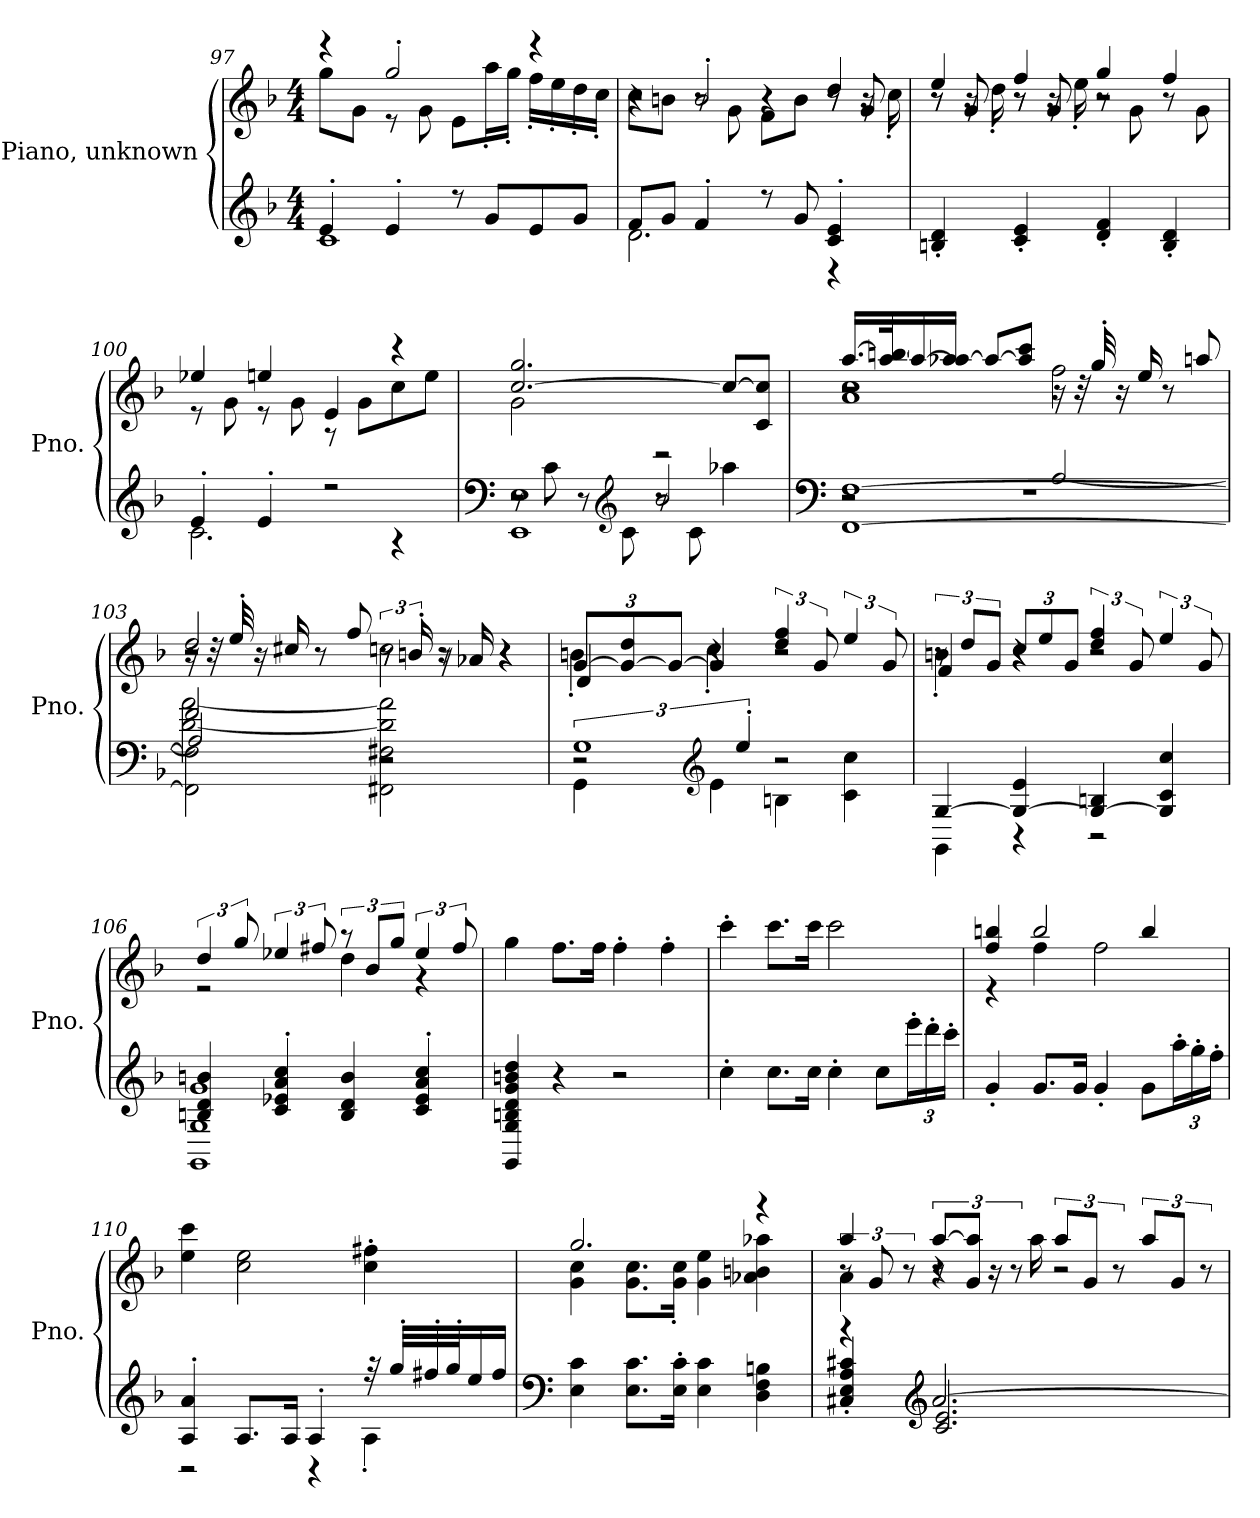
**kern	**kern
*part1	*part1
*staff2	*staff1
*I"Piano, unknown	*
*I'Pno.	*
!!LO:LB:g=z
*clefG2	*clefG2
*k[b-]	*k[b-]
*M4/4	*M4/4
=97	=97
*^	*^
4e'/	1c	4r	8gg\L
.	.	.	8g\J
4e'/	.	2gg'/	8r
.	.	.	8g\
8r	.	.	8e\L
8g/L	.	.	16aa'\L
.	.	.	16gg'\JJ
8e/	.	4r	16ff'\LL
.	.	.	16ee'\
8g/J	.	.	16dd'\
.	.	.	16cc'\JJ
=98	=98	=98	=98
*	*	*	*^
8f/L	2.d\	4r	8cc\L	2r
8g/J	.	.	8bn\J	.
4f'/	.	2b'/	8r	.
.	.	.	8g\	.
8r	.	.	8f\L	4r
8g/	.	.	8b\J	.
4c/' 4e/'	4r	4dd/	8r	8r
.	.	.	16r	8g/
.	.	.	16cc'\	.
*v	*v	*	*	*
=99	=99	=99	=99
4Bn/' 4d/'	4ee/	8r	8r
.	.	16r	8g/
.	.	16dd'\	.
4c/' 4e/'	4ff/	8r	8r
.	.	16r	8g/
.	.	16ee'\	.
4d/' 4f/'	4gg/	8r	2r
.	.	8g\	.
4B/' 4d/'	4ff/	8r	.
.	.	8g\	.
*	*	*v	*v
=100	=100	=100
*^	*	*
4e'/	2.c\	4ee-X/	8r
.	.	.	8g\
4e'/	.	4een/	8r
.	.	.	8g\
2r	.	4e/	8r
.	.	.	8g\L
.	4r	4r	8cc\
.	.	.	8ee\J
*v	*v	*	*
!!LO:PB:g=z	!!
=101	=101	=101
*clefF4	*	*
*^	*	*
*	*^	*	*
2r	8r	1EE 1E	[2.cc/ 2.gg/	2g\
.	8c\	.	.	.
.	8r	.	.	.
*clefG2	*	*	*	*
.	8c\	.	.	.
2b-/	8r	.	.	2r
.	8c\	.	.	.
.	4aa-X\	.	8cc/L_	.
.	.	.	8c/ 8cc/]J	.
*	*	*	*v	*v
=102	=102	=102	=102
*clefF4	*	*	*
*	*	*	*^
*	*	*	*	*^
1r	2r	[1FF [1F	[16.aa/LL	2r	1a 1cc
.	.	.	32aa/_ 32bbn/K	.	.
.	.	.	16aa/_	.	.
.	.	.	16aa-X/ 16aa/_JJ	.	.
.	.	.	8aa/L_	.	.
.	.	.	8aa/] 8ccc/J	.	.
.	[2A/	.	16r	2ff\	.
.	.	.	32r	.	.
.	.	.	32gg'/	.	.
.	.	.	16r	.	.
.	.	.	16ee/	.	.
.	.	.	8r	.	.
.	.	.	8aan/	.	.
!!LO:LB:g=z	!!	!!
=103	=103	=103	=103	=103	=103
*	*	*^	*	*	*
2f/	[2d\ [2a\	2A/]	2FF\] 2F\]	16r	2r	2dd/
.	.	.	.	32r	.	.
.	.	.	.	32ee'/	.	.
.	.	.	.	16r	.	.
.	.	.	.	16cc#X/	.	.
.	.	.	.	8r	.	.
.	.	.	.	8ff/	.	.
2r	2FF#X\ 2F#X\ 2d\] 2a\]	2r	2r	12r	2ccn\	8r
.	.	.	.	24bn'/	.	.
.	.	.	.	8r	.	16r
.	.	.	.	.	.	16a-X/
.	.	.	.	4r	.	4r
*	*	*v	*v	*	*	*
=104	=104	=104	=104	=104	=104
*	*	*	*Xbrackettup	*	*
3r	4GG\	1G	[12g/L	4bn'\	4d/
.	.	.	12g/_ 12dd/	.	.
.	.	.	12g/J_	.	.
*clefG2	*	*	*	*	*
.	4e\	.	4g/]	4cc'\	4r
6ee'/	.	.	.	.	.
*	*	*	*brackettup	*	*
2r	4Bn\	.	6dd/ 6ff/	2r	2r
.	.	.	12g/	.	.
.	4c\ 4cc\	.	6ee/	.	.
.	.	.	12g/	.	.
*	*v	*v	*	*	*
=105	=105	=105	=105	=105
[4G/	4GG\	12r	4bn'\	4f/
.	.	12dd/L	.	.
.	.	12g/J	.	.
*	*	*Xbrackettup	*	*
4G/_ 4e/	4r	12cc/L	4r	4r
.	.	12ee/	.	.
.	.	12g/J	.	.
*	*	*brackettup	*	*
4G/_ 4Bn/	2r	6dd/ 6ff/	2r	2r
.	.	12g/	.	.
4G/] 4c/ 4cc/	.	6ee/	.	.
.	.	12g/	.	.
*	*	*	*v	*v
!!LO:LB:g=z
=106	=106	=106	=106
4Bn/ 4d/ 4bn/	1GG 1G 1g	6dd/	2r
.	.	12gg/	.
4c/' 4e-X/' 4a/' 4cc/'	.	6ee-X/	.
.	.	12ff#X/	.
4B/ 4d/ 4b/	.	12r	4dd\
.	.	12b-/L	.
.	.	12gg/J	.
4c/' 4e-/' 4a/' 4cc/'	.	6ee-/	4r
.	.	12ff#/	.
*v	*v	*	*
*	*v	*v
=107	=107
4GG/ 4G/ 4Bn/ 4d/ 4g/ 4bn/ 4dd/	4gg\
4r	8.ff\L
.	16ff\Jk
2r	4ff'\
.	4ff'\
=108	=108
4cc'\	4ccc'\
8.cc\L	8.ccc\L
16cc\Jk	16ccc\Jk
4cc'\	2ccc\
8cc\L	.
*Xbrackettup	*
24eee'\L	.
24ddd'\	.
24ccc'\JJ	.
=109	=109
*	*^
4g'/	4ff/ 4bbn/	4r
8.g/L	2bb/	4ff\
16g/Jk	.	.
4g'/	.	2ff\
8g\L	4bb/	.
24aa'\L	.	.
24gg'\	.	.
24ff'\JJ	.	.
*	*v	*v
!!LO:LB:g=z
=110	=110
*^	*
4A/' 4a/'	2r	4ee\ 4ccc\
8.A/L	.	2cc\ 2ee\
16A/Jk	.	.
4A'/	4r	.
32r	4A'\	4cc\' 4ff#X\'
32gg'/LLL	.	.
32ff#X'/	.	.
32gg'/J	.	.
16ee/	.	.
16ff#/JJ	.	.
*v	*v	*
=111	=111
*clefF4	*
*	*^
4E\ 4c\	2.gg/	4g\ 4cc\
8.E\ 8.c\L	.	8.g\ 8.cc\L
16E\' 16c\'Jk	.	16g\' 16cc\'Jk
4E\ 4c\	.	4g\ 4ee\
4D\ 4F\ 4Bn\	4r	4a-X\ 4bn\ 4aa-X\
=112	=112	=112
*^	*	*^
4r	4C#X/' 4E/' 4A/' 4c#X/'	4aa/	4a\	12r
.	.	.	.	12g/
.	.	.	.	12r
*clefG2	*	*	*	*
[2.a/	2.c#/ 2.e/	4r	8r	[12aa/L
.	.	.	.	12g/ 12aa/]J
.	.	.	16r	.
.	.	.	.	12r
.	.	.	16aa\	.
.	.	2r	2r	12aa/L
.	.	.	.	12g/J
.	.	.	.	12r
.	.	.	.	12aa/L
.	.	.	.	12g/J
.	.	.	.	12r
*v	*v	*	*	*
*	*v	*v	*v
=	=
*-	*-
